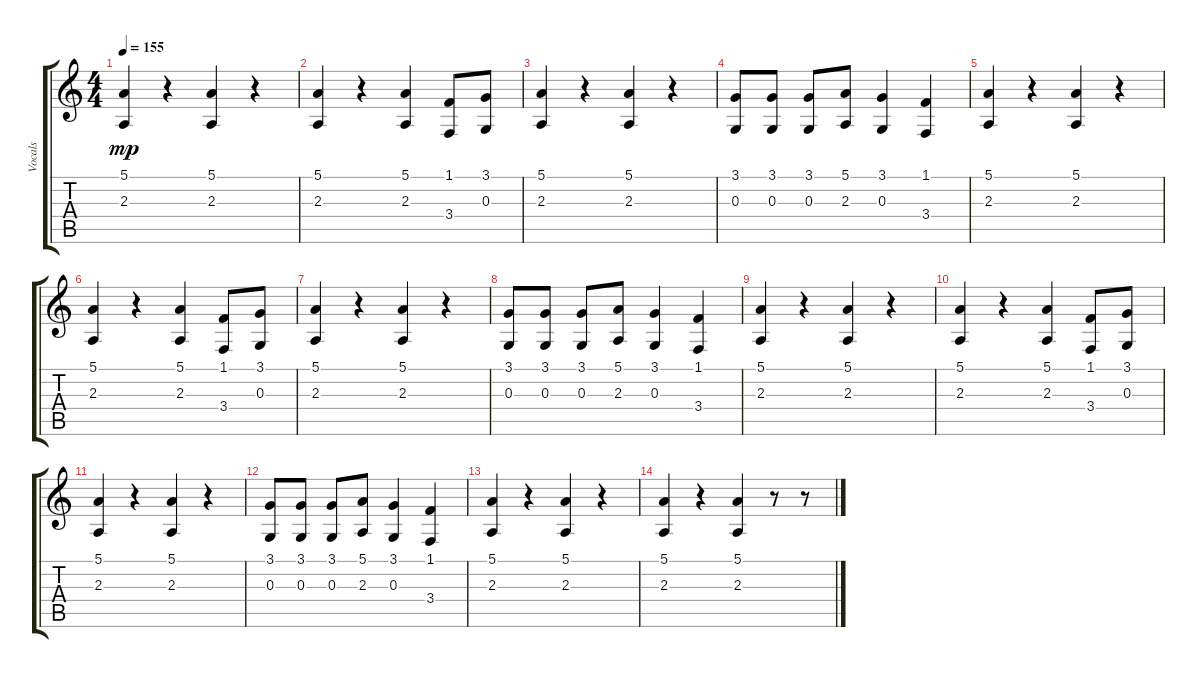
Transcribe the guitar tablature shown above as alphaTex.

\track ("Vocals" "Vocals") {instrument oboe}
\staff {score tabs}
\tuning (E4 B3 G3 D3 A2 D2) {hide}
\ts (4 4)
\tempo 155
\clef g2
\ks c
(5.1 2.3).4{dy mp} r.4 (5.1 2.3).4 r.4 |
(5.1 2.3).4 r.4 (5.1 2.3).4 (1.1 3.4).8 (3.1 0.3).8 |
(5.1 2.3).4 r.4 (5.1 2.3).4 r.4 |
(3.1 0.3).8 (3.1 0.3).8 (3.1 0.3).8 (5.1 2.3).8 (3.1 0.3).4 (1.1 3.4).4 |
(5.1 2.3).4 r.4 (5.1 2.3).4 r.4 |
(5.1 2.3).4 r.4 (5.1 2.3).4 (1.1 3.4).8 (3.1 0.3).8 |
(5.1 2.3).4 r.4 (5.1 2.3).4 r.4 |
(3.1 0.3).8 (3.1 0.3).8 (3.1 0.3).8 (5.1 2.3).8 (3.1 0.3).4 (1.1 3.4).4 |
(5.1 2.3).4 r.4 (5.1 2.3).4 r.4 |
(5.1 2.3).4 r.4 (5.1 2.3).4 (1.1 3.4).8 (3.1 0.3).8 |
(5.1 2.3).4 r.4 (5.1 2.3).4 r.4 |
(3.1 0.3).8 (3.1 0.3).8 (3.1 0.3).8 (5.1 2.3).8 (3.1 0.3).4 (1.1 3.4).4 |
(5.1 2.3).4 r.4 (5.1 2.3).4 r.4 |
(5.1 2.3).4 r.4 (5.1 2.3).4 r.8 r.8
